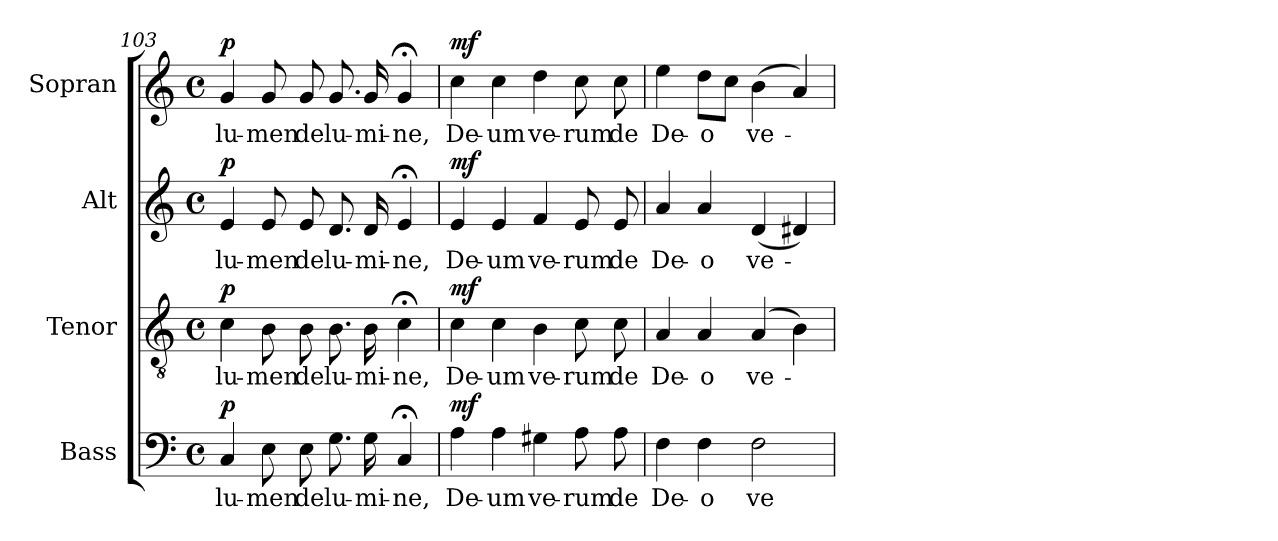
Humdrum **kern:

**kern	**text	**dynam	**kern	**text	**dynam	**kern	**text	**dynam	**kern	**text	**dynam
*part4	*part4	*part4	*part3	*part3	*part3	*part2	*part2	*part2	*part1	*part1	*part1
*staff4	*staff4	*staff4	*staff3	*staff3	*staff3	*staff2	*staff2	*staff2	*staff1	*staff1	*staff1
*I"Bass	*	*	*I"Tenor	*	*	*I"Alt	*	*	*I"Sopran	*	*
*I'B.	*	*	*I'T.	*	*	*I'A.	*	*	*I'S.	*	*
*clefF4	*	*	*clefGv2	*	*	*clefG2	*	*	*clefG2	*	*
*k[]	*	*	*k[]	*	*	*k[]	*	*	*k[]	*	*
*C:	*	*	*C:	*	*	*C:	*	*	*C:	*	*
*M4/4	*	*	*M4/4	*	*	*M4/4	*	*	*M4/4	*	*
*met(c)	*	*	*met(c)	*	*	*met(c)	*	*	*met(c)	*	*
=103	=103	=103	=103	=103	=103	=103	=103	=103	=103	=103	=103
!	!LO:LY:b	!LO:DY:a	!	!LO:LY:b	!LO:DY:a	!	!LO:LY:b	!LO:DY:a	!	!LO:LY:b	!LO:DY:a
4C/	lu-	p	4c\	lu-	p	4e/	lu-	p	4g/	lu-	p
!	!LO:LY:b	!	!	!LO:LY:b	!	!	!LO:LY:b	!	!	!LO:LY:b	!
8E\	-men	.	8B\	-men	.	8e/	-men	.	8g/	-men	.
!	!LO:LY:b	!	!	!LO:LY:b	!	!	!LO:LY:b	!	!	!LO:LY:b	!
8E\	de	.	8B\	de	.	8e/	de	.	8g/	de	.
!	!LO:LY:b	!	!	!LO:LY:b	!	!	!LO:LY:b	!	!	!LO:LY:b	!
8.G\	lu-	.	8.B\	lu-	.	8.d/	lu-	.	8.g/	lu-	.
!	!LO:LY:b	!	!	!LO:LY:b	!	!	!LO:LY:b	!	!	!LO:LY:b	!
16G\	-mi-	.	16B\	-mi-	.	16d/	-mi-	.	16g/	-mi-	.
!	!LO:LY:b	!	!	!LO:LY:b	!	!	!LO:LY:b	!	!	!LO:LY:b	!
4C;</	-ne,	.	4c;<\	-ne,	.	4e;</	-ne,	.	4g;</	-ne,	.
=104	=104	=104	=104	=104	=104	=104	=104	=104	=104	=104	=104
!	!LO:LY:b	!LO:DY:a	!	!LO:LY:b	!LO:DY:a	!	!LO:LY:b	!LO:DY:a	!	!LO:LY:b	!LO:DY:a
4A\	De-	mf	4c\	De-	mf	4e/	De-	mf	4cc\	De-	mf
!	!LO:LY:b	!	!	!LO:LY:b	!	!	!LO:LY:b	!	!	!LO:LY:b	!
4A\	-um	.	4c\	-um	.	4e/	-um	.	4cc\	-um	.
!	!LO:LY:b	!	!	!LO:LY:b	!	!	!LO:LY:b	!	!	!LO:LY:b	!
4G#X\	ve-	.	4B\	ve-	.	4f/	ve-	.	4dd\	ve-	.
!	!LO:LY:b	!	!	!LO:LY:b	!	!	!LO:LY:b	!	!	!LO:LY:b	!
8A\	-rum	.	8c\	-rum	.	8e/	-rum	.	8cc\	-rum	.
!	!LO:LY:b	!	!	!LO:LY:b	!	!	!LO:LY:b	!	!	!LO:LY:b	!
8A\	de	.	8c\	de	.	8e/	de	.	8cc\	de	.
=105	=105	=105	=105	=105	=105	=105	=105	=105	=105	=105	=105
!	!LO:LY:b	!	!	!LO:LY:b	!	!	!LO:LY:b	!	!	!LO:LY:b	!
4F\	De-	.	4A/	De-	.	4a/	De-	.	4ee\	De-	.
!	!LO:LY:b	!	!	!LO:LY:b	!	!	!LO:LY:b	!	!	!LO:LY:b	!
4F\	-o	.	4A/	-o	.	4a/	-o	.	8dd\L	-o	.
.	.	.	.	.	.	.	.	.	8cc\J	.	.
!	!LO:LY:b	!	!	!LO:LY:b	!	!	!LO:LY:b	!	!	!LO:LY:b	!
2F\	ve-	.	(4A/	ve-	.	(<4d/	ve-	.	(>4b\	ve-	.
.	.	.	4B\)	.	.	4d#X/)	.	.	4a/)	.	.
=	=	=	=	=	=	=	=	=	=	=	=
*-	*-	*-	*-	*-	*-	*-	*-	*-	*-	*-	*-
